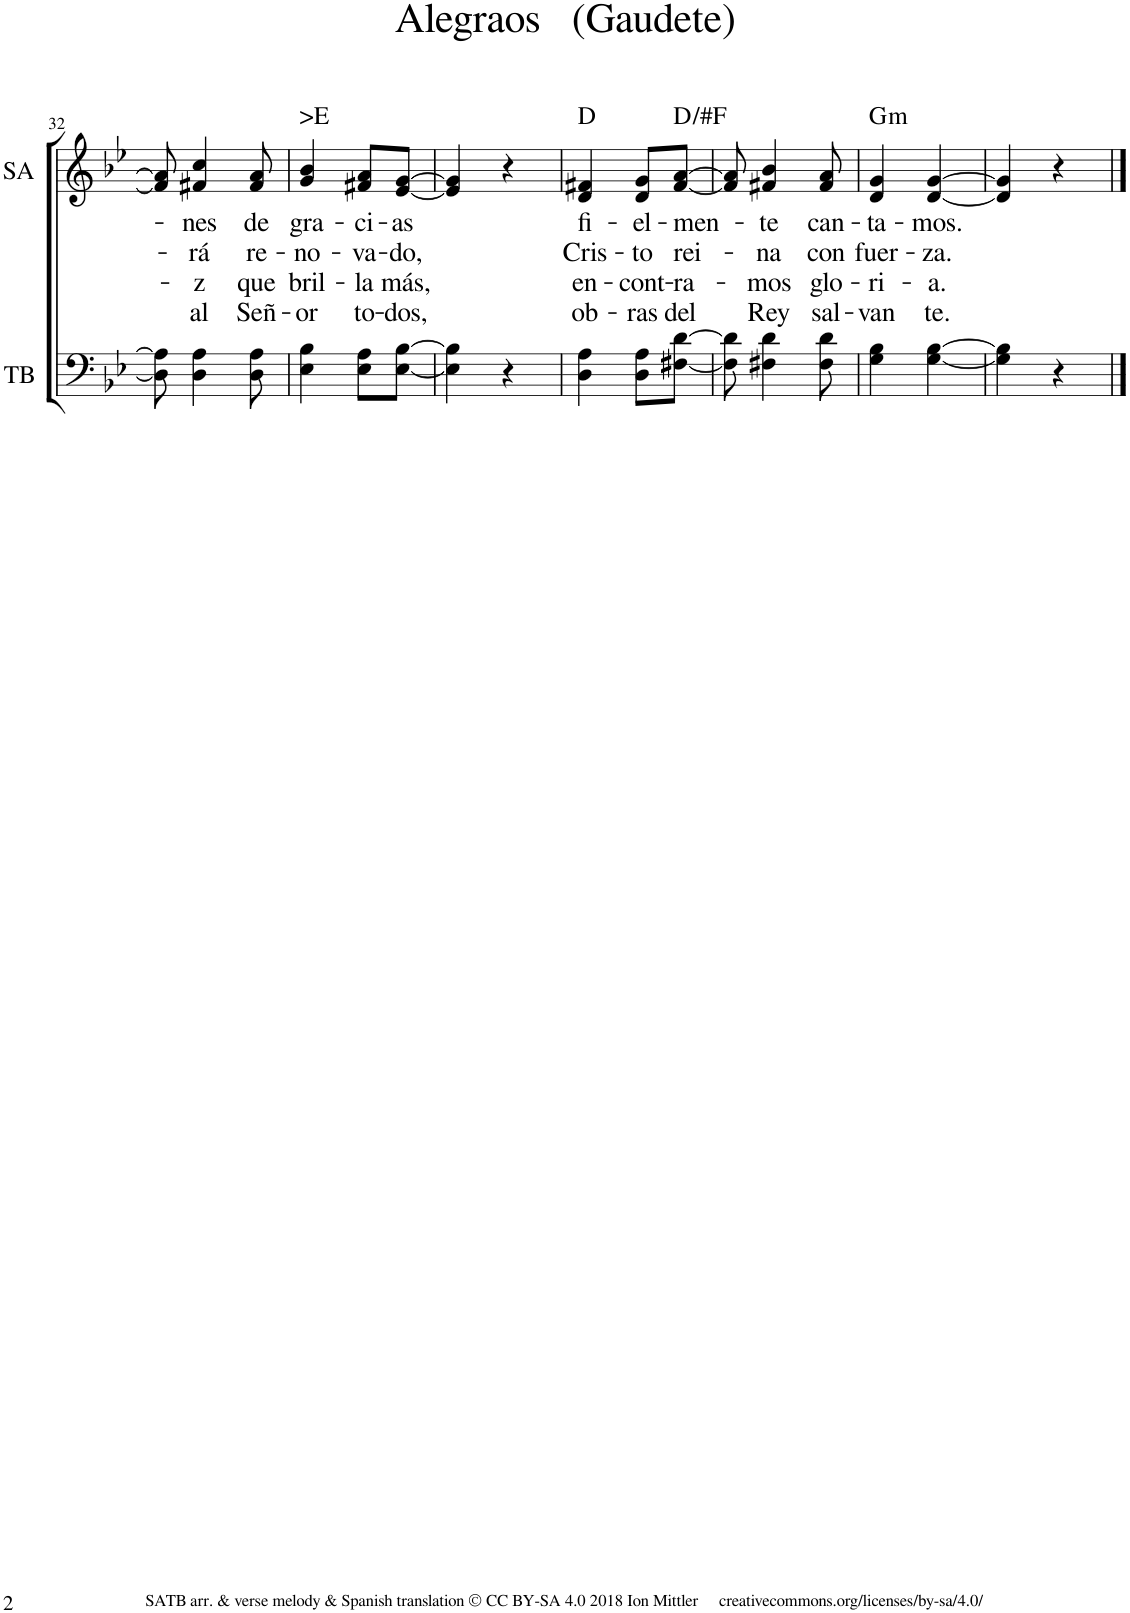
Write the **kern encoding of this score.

**kern	**kern	**text	**text	**text	**text	**harte
*part2	*part1	*part1	*part1	*part1	*part1	*part1
*staff2	*staff1	*staff1	*staff1	*staff1	*staff1	*
*I"Tenor &amp; Bass	*I"Soprano &amp; Alto	*	*	*	*	*
*I'TB	*I'SA	*	*	*	*	*
!!LO:PB:g=z
*clefF4	*clefG2	*	*	*	*	*
*k[b-e-]	*k[b-e-]	*	*	*	*	*
*M2/4	*M2/4	*	*	*	*	*
=32	=32	=32	=32	=32	=32	=32
8D\] 8A\]	8f#/] 8a/]	.	.	.	.	.
!	!	!LO:LY:b	!LO:LY:b	!LO:LY:b	!LO:LY:b	!
4D\ 4A\	4f#X/ 4cc/	-nes	-rá	-z	al	.
!	!	!LO:LY:b	!LO:LY:b	!LO:LY:b	!LO:LY:b	!
8D\ 8A\	8f#/ 8a/	de	re-	que	Señ-	.
=33	=33	=33	=33	=33	=33	=33
!	!	!LO:LY:b	!LO:LY:b	!LO:LY:b	!LO:LY:b	!LO:H:kt=>E
4E-\ 4B-\	4g/ 4b-/	gra-	-no-	bril-	-or	N
!	!	!LO:LY:b	!LO:LY:b	!LO:LY:b	!LO:LY:b	!
8E-\ 8A\L	8f#X/ 8a/L	-ci-	-va-	-la	to-	.
!	!	!LO:LY:b	!LO:LY:b	!LO:LY:b	!LO:LY:b	!
[8E-\ [8B-\J	[8e-/ [8g/J	-as	-do,	más,	-dos,	.
=34	=34	=34	=34	=34	=34	=34
4E-\] 4B-\]	4e-/] 4g/]	.	.	.	.	.
4r	4r	.	.	.	.	.
=35	=35	=35	=35	=35	=35	=35
!	!	!LO:LY:b	!LO:LY:b	!LO:LY:b	!LO:LY:b	!
4D\ 4A\	4d/ 4f#X/	fi-	Cris-	en-	ob-	D:maj
!	!	!LO:LY:b	!LO:LY:b	!LO:LY:b	!LO:LY:b	!
8D\ 8A\L	8d/ 8g/L	-el-	-to	-cont-	-ras	.
!	!	!LO:LY:b	!LO:LY:b	!LO:LY:b	!LO:LY:b	!
[8F#X\ [8d\J	[8f#/ [8a/J	-men-	rei-	-ra-	del	D:maj
=36	=36	=36	=36	=36	=36	=36
8F#\] 8d\]	8f#/] 8a/]	.	.	.	.	.
!	!	!LO:LY:b	!LO:LY:b	!LO:LY:b	!LO:LY:b	!
4F#X\ 4d\	4f#X/ 4b-/	-te	-na	-mos	Rey	.
!	!	!LO:LY:b	!LO:LY:b	!LO:LY:b	!LO:LY:b	!
8F#\ 8d\	8f#/ 8a/	can-	con	glo-	sal-	.
=37	=37	=37	=37	=37	=37	=37
!	!	!LO:LY:b	!LO:LY:b	!LO:LY:b	!LO:LY:b	!LO:H:kt=m
4G\ 4B-\	4d/ 4g/	-ta-	fuer-	-ri-	-van	G:min
!	!	!LO:LY:b	!LO:LY:b	!LO:LY:b	!LO:LY:b	!
[4G\ [4B-\	[4d/ [4g/	-mos.	-za.	-a.	te.	.
=38	=38	=38	=38	=38	=38	=38
4G\] 4B-\]	4d/] 4g/]	.	.	.	.	.
4r	4r	.	.	.	.	.
==	==	==	==	==	==	==
*-	*-	*-	*-	*-	*-	*-
